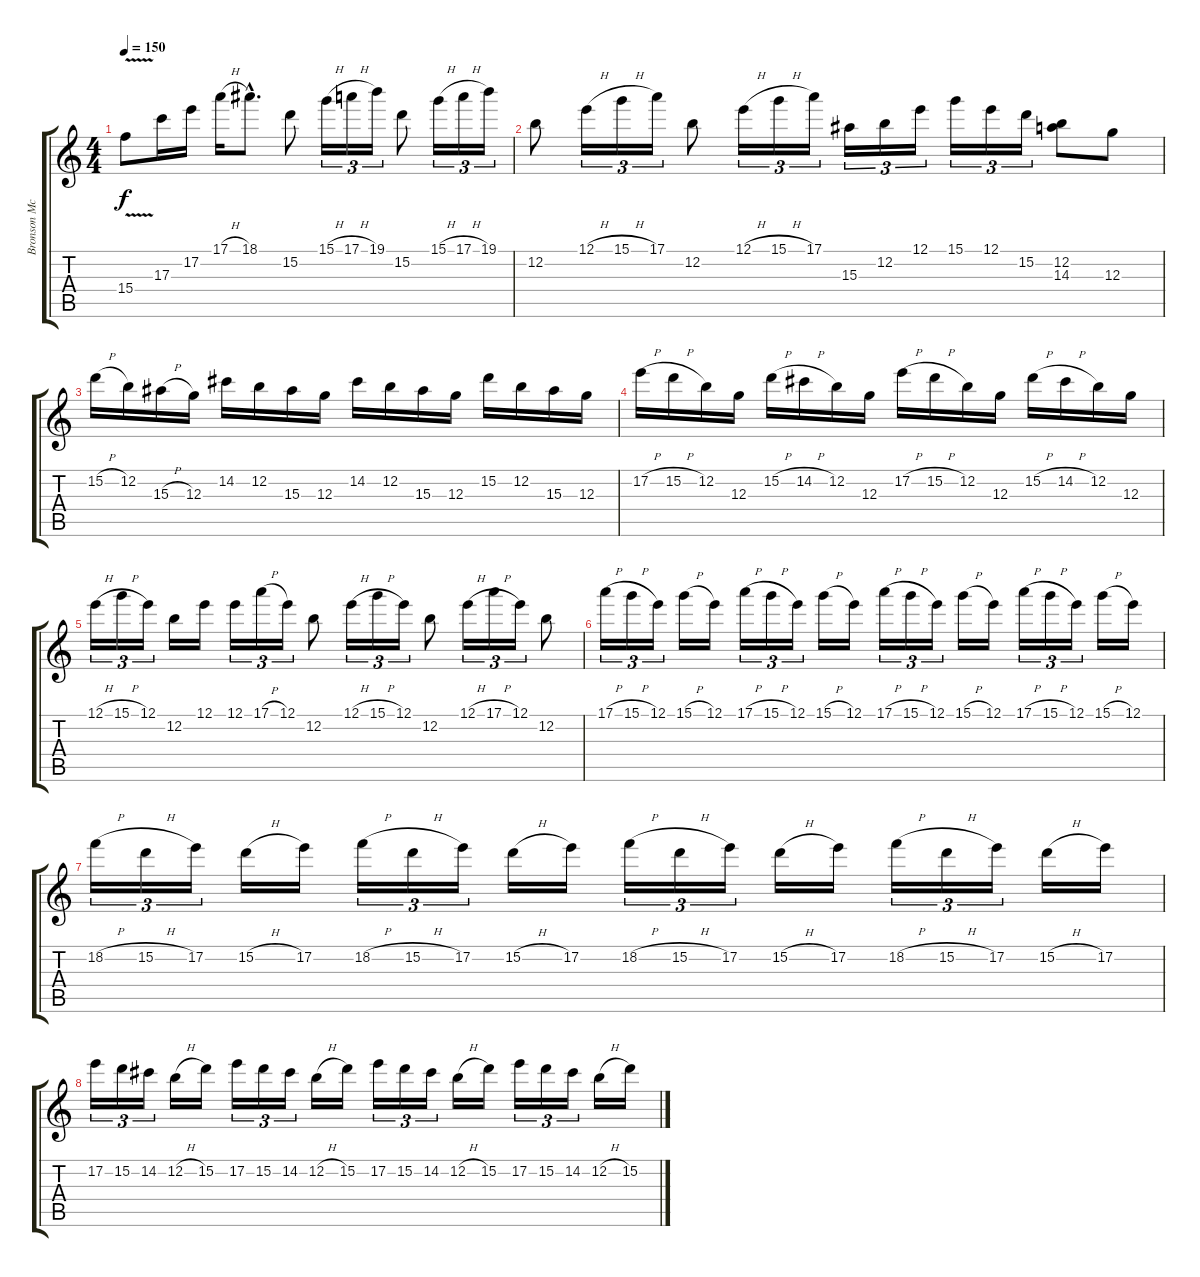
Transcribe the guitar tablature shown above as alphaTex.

\track ("Bronson McDowall (Guitar)" "Bronson Mc") {instrument distortionguitar}
\staff {score tabs}
\tuning (E4 B3 G3 D3 A2 E2) {hide}
\ts (4 4)
\tempo 150
\clef g2
\ks c
15.4{v}.8{dy f} 17.3.16 17.2.16 17.1{h}.16 18.1{hac}.8{d} 15.2.8 15.1{h}.16{tu (3 2)} 17.1{h}.16{tu (3 2)} 19.1.16{tu (3 2)} 15.2.8 15.1{h}.16{tu (3 2)} 17.1{h}.16{tu (3 2)} 19.1.16{tu (3 2)} |
12.2.8 12.1{h}.16{tu (3 2)} 15.1{h}.16{tu (3 2)} 17.1.16{tu (3 2)} 12.2.8 12.1{h}.16{tu (3 2)} 15.1{h}.16{tu (3 2)} 17.1.16{tu (3 2)} 15.3.16{tu (3 2)} 12.2.16{tu (3 2)} 12.1.16{tu (3 2)} 15.1.16{tu (3 2)} 12.1.16{tu (3 2)} 15.2.16{tu (3 2)} (12.2 14.3).8 12.3.8 |
15.2{h}.16 12.2.16 15.3{h}.16 12.3.16 14.2.16 12.2.16 15.3.16 12.3.16 14.2.16 12.2.16 15.3.16 12.3.16 15.2.16 12.2.16 15.3.16 12.3.16 |
17.2{h}.16 15.2{h}.16 12.2.16 12.3.16 15.2{h}.16 14.2{h}.16 12.2.16 12.3.16 17.2{h}.16 15.2{h}.16 12.2.16 12.3.16 15.2{h}.16 14.2{h}.16 12.2.16 12.3.16 |
12.1{h}.16{tu (3 2)} 15.1{h}.16{tu (3 2)} 12.1.16{tu (3 2)} 12.2.16 12.1.16 12.1.16{tu (3 2)} 17.1{h}.16{tu (3 2)} 12.1.16{tu (3 2)} 12.2.8 12.1{h}.16{tu (3 2)} 15.1{h}.16{tu (3 2)} 12.1.16{tu (3 2)} 12.2.8 12.1{h}.16{tu (3 2)} 17.1{h}.16{tu (3 2)} 12.1.16{tu (3 2)} 12.2.8 |
17.1{h}.16{tu (3 2)} 15.1{h}.16{tu (3 2)} 12.1.16{tu (3 2)} 15.1{h}.16 12.1.16 17.1{h}.16{tu (3 2)} 15.1{h}.16{tu (3 2)} 12.1.16{tu (3 2)} 15.1{h}.16 12.1.16 17.1{h}.16{tu (3 2)} 15.1{h}.16{tu (3 2)} 12.1.16{tu (3 2)} 15.1{h}.16 12.1.16 17.1{h}.16{tu (3 2)} 15.1{h}.16{tu (3 2)} 12.1.16{tu (3 2)} 15.1{h}.16 12.1.16 |
18.2{h}.16{tu (3 2)} 15.2{h}.16{tu (3 2)} 17.2.16{tu (3 2)} 15.2{h}.16 17.2.16 18.2{h}.16{tu (3 2)} 15.2{h}.16{tu (3 2)} 17.2.16{tu (3 2)} 15.2{h}.16 17.2.16 18.2{h}.16{tu (3 2)} 15.2{h}.16{tu (3 2)} 17.2.16{tu (3 2)} 15.2{h}.16 17.2.16 18.2{h}.16{tu (3 2)} 15.2{h}.16{tu (3 2)} 17.2.16{tu (3 2)} 15.2{h}.16 17.2.16 |
17.2.16{tu (3 2)} 15.2.16{tu (3 2)} 14.2.16{tu (3 2)} 12.2{h}.16 15.2.16 17.2.16{tu (3 2)} 15.2.16{tu (3 2)} 14.2.16{tu (3 2)} 12.2{h}.16 15.2.16 17.2.16{tu (3 2)} 15.2.16{tu (3 2)} 14.2.16{tu (3 2)} 12.2{h}.16 15.2.16 17.2.16{tu (3 2)} 15.2.16{tu (3 2)} 14.2.16{tu (3 2)} 12.2{h}.16 15.2.16
